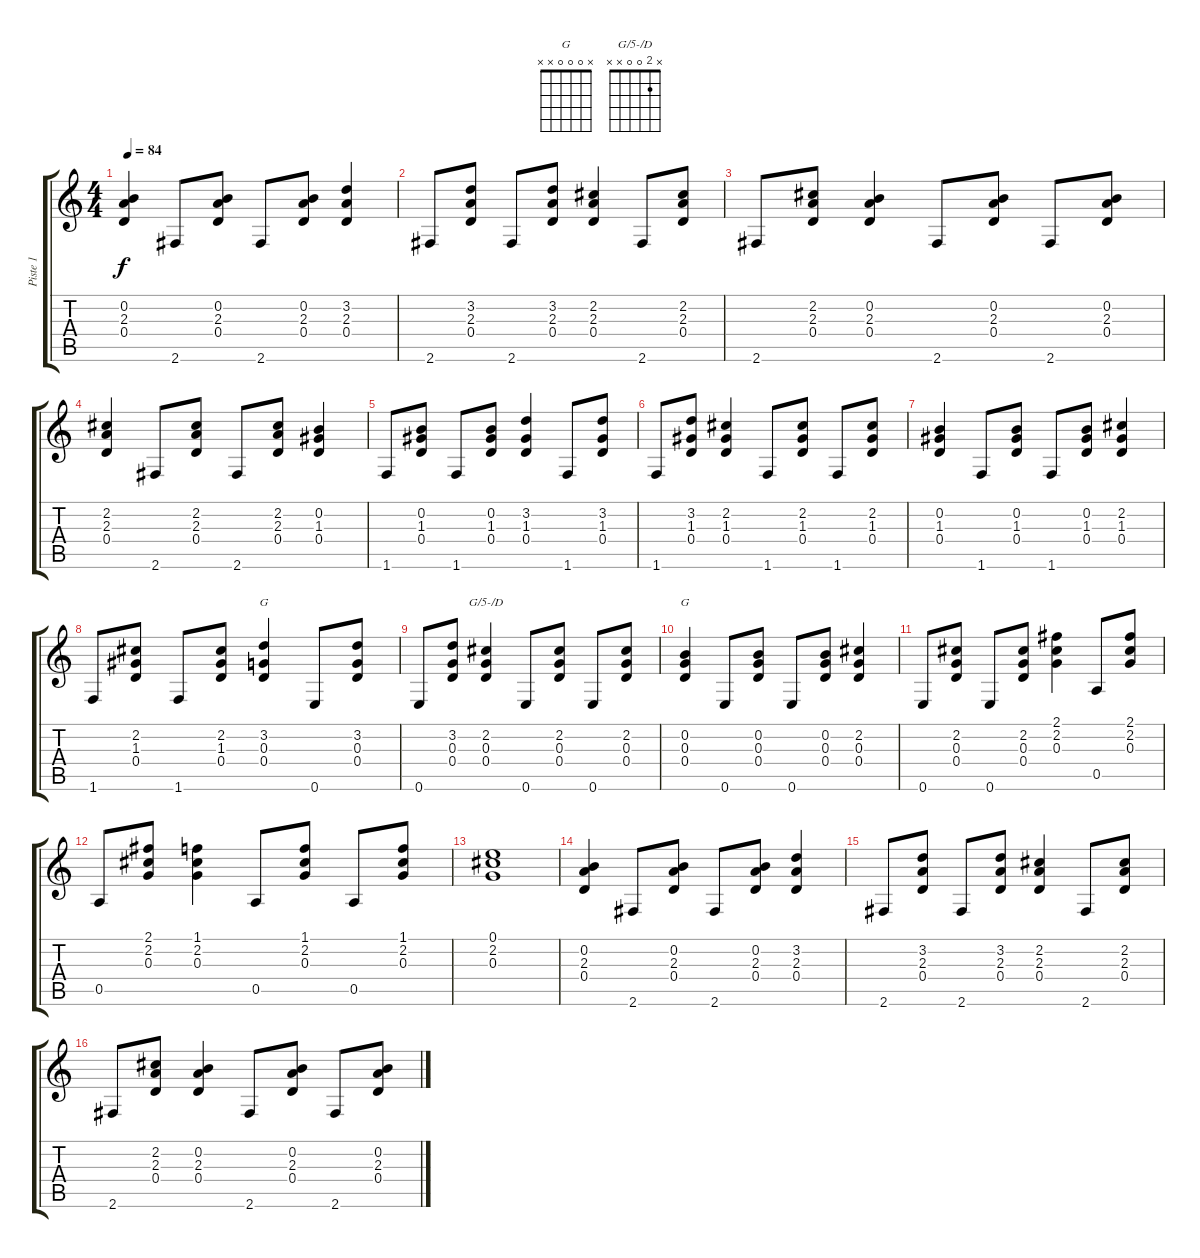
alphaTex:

\track ("Piste 1" "Piste 1") {instrument acousticguitarsteel}
\staff {score tabs}
\tuning (E4 B3 G3 D3 A2 E2) {hide}
\chord ("G" x 3 0 0 x x)
\chord ("G/5-/D" x 2 0 0 x x)
\chord ("G" x 0 0 0 x x)
\ts (4 4)
\tempo 84
\clef g2
\ks c
(0.2 2.3 0.4).4{dy f instrument acousticguitarsteel} 2.6.8 (0.2 2.3 0.4).8 2.6.8 (0.2 2.3 0.4).8 (3.2 2.3 0.4).4 |
2.6.8 (3.2 2.3 0.4).8 2.6.8 (3.2 2.3 0.4).8 (2.2 2.3 0.4).4 2.6.8 (2.2 2.3 0.4).8 |
2.6.8 (2.2 2.3 0.4).8 (0.2 2.3 0.4).4 2.6.8 (0.2 2.3 0.4).8 2.6.8 (0.2 2.3 0.4).8 |
(2.2 2.3 0.4).4 2.6.8 (2.2 2.3 0.4).8 2.6.8 (2.2 2.3 0.4).8 (0.2 1.3 0.4).4 |
1.6.8 (0.2 1.3 0.4).8 1.6.8 (0.2 1.3 0.4).8 (3.2 1.3 0.4).4 1.6.8 (3.2 1.3 0.4).8 |
1.6.8 (3.2 1.3 0.4).8 (2.2 1.3 0.4).4 1.6.8 (2.2 1.3 0.4).8 1.6.8 (2.2 1.3 0.4).8 |
(0.2 1.3 0.4).4 1.6.8 (0.2 1.3 0.4).8 1.6.8 (0.2 1.3 0.4).8 (2.2 1.3 0.4).4 |
1.6.8 (2.2 1.3 0.4).8 1.6.8 (2.2 1.3 0.4).8 (3.2 0.3 0.4).4{ch "G"} 0.6.8 (3.2 0.3 0.4).8 |
0.6.8 (3.2 0.3 0.4).8 (2.2 0.3 0.4).4{ch "G/5-/D"} 0.6.8 (2.2 0.3 0.4).8 0.6.8 (2.2 0.3 0.4).8 |
(0.2 0.3 0.4).4{ch "G"} 0.6.8 (0.2 0.3 0.4).8 0.6.8 (0.2 0.3 0.4).8 (2.2 0.3 0.4).4 |
0.6.8 (2.2 0.3 0.4).8 0.6.8 (2.2 0.3 0.4).8 (2.1 2.2 0.3).4 0.5.8 (2.1 2.2 0.3).8 |
0.5.8 (2.1 2.2 0.3).8 (1.1 2.2 0.3).4 0.5.8 (1.1 2.2 0.3).8 0.5.8 (1.1 2.2 0.3).8 |
(0.1 2.2 0.3).1 |
(0.2 2.3 0.4).4 2.6.8 (0.2 2.3 0.4).8 2.6.8 (0.2 2.3 0.4).8 (3.2 2.3 0.4).4 |
2.6.8 (3.2 2.3 0.4).8 2.6.8 (3.2 2.3 0.4).8 (2.2 2.3 0.4).4 2.6.8 (2.2 2.3 0.4).8 |
2.6.8 (2.2 2.3 0.4).8 (0.2 2.3 0.4).4 2.6.8 (0.2 2.3 0.4).8 2.6.8 (0.2 2.3 0.4).8
